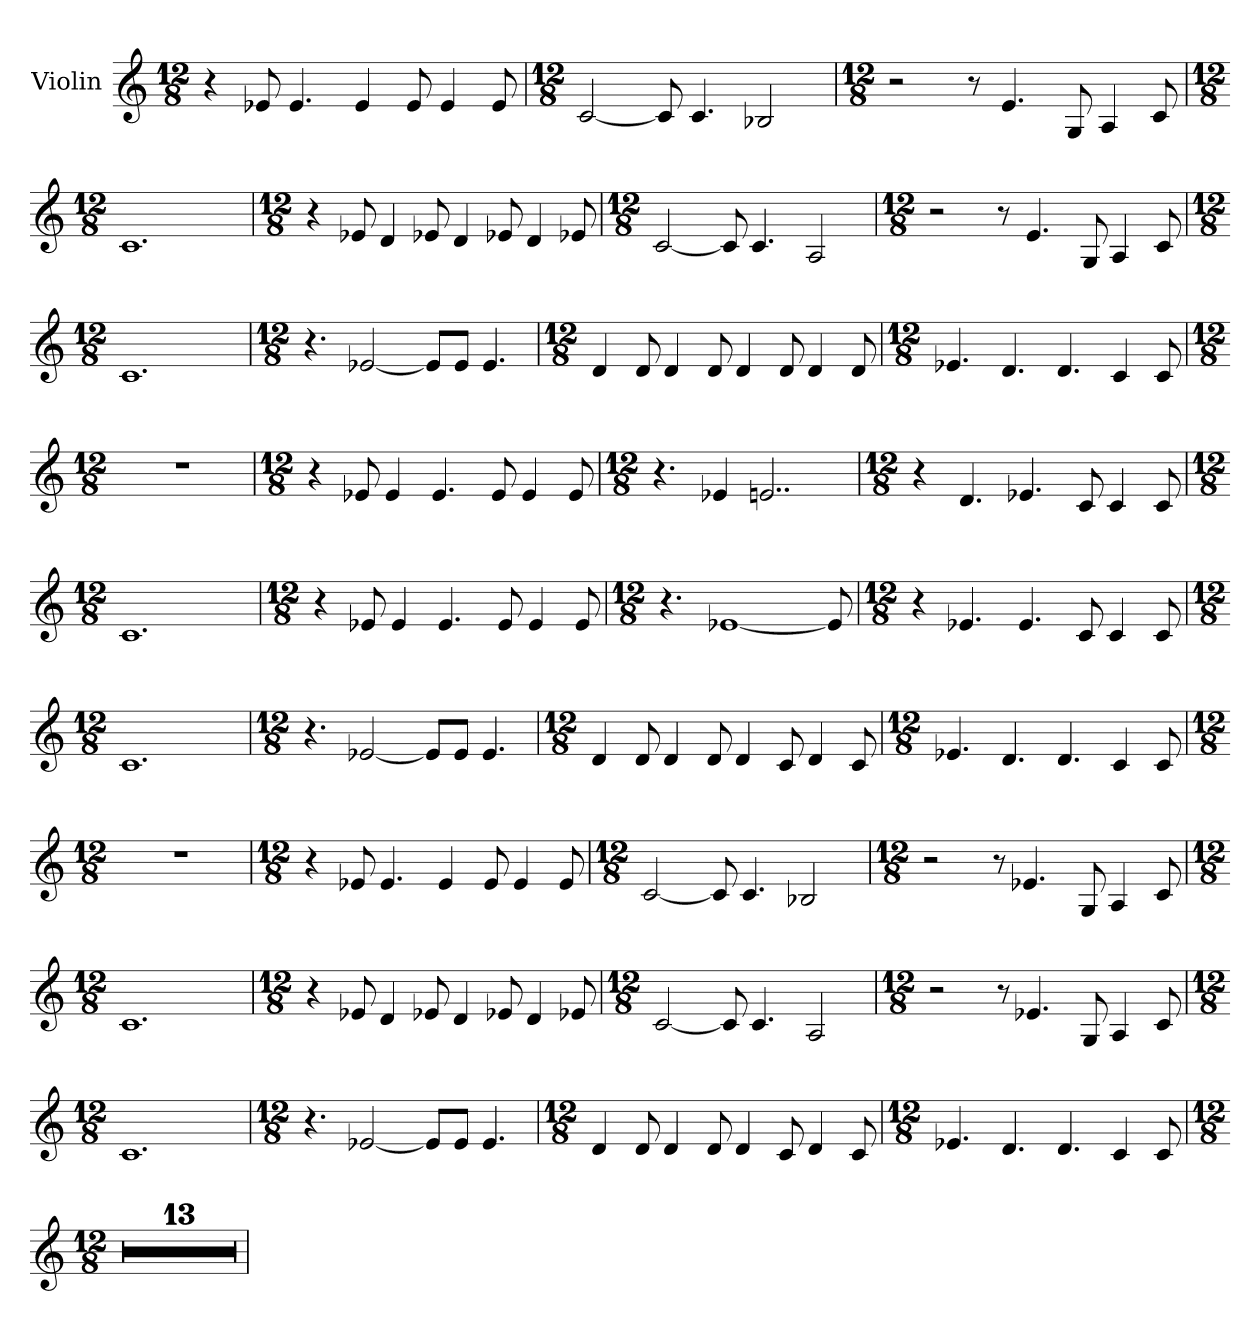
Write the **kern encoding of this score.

**kern
*part1
*staff1
*I"Violin
*I'Vln
*M12/8
=
4r
8e-X
4.e-
4e-
8e-
4e-
8e-
=
*M12/8
[2c
8c]
4.c
2B-X
=
*M12/8
2r
8r
4.e
8G
4A
8c
=
*M12/8
1.c
=
*M12/8
4r
8e-X
4d
8e-X
4d
8e-X
4d
8e-X
=
*M12/8
[2c
8c]
4.c
2A
=
*M12/8
2r
8r
4.e
8G
4A
8c
=
*M12/8
1.c
=
*M12/8
4.r
[2e-X
8e-L]
8e-J
4.e-
=
*M12/8
4d
8d
4d
8d
4d
8d
4d
8d
=
*M12/8
4.e-X
4.d
4.d
4c
8c
=
*M12/8
1.r
=
*M12/8
4r
8e-X
4e-
4.e-
8e-
4e-
8e-
=
*M12/8
4.r
4e-X
2..en
=
*M12/8
4r
4.d
4.e-X
8c
4c
8c
=
*M12/8
1.c
=
*M12/8
4r
8e-X
4e-
4.e-
8e-
4e-
8e-
=
*M12/8
4.r
[1e-X
8e-]
=
*M12/8
4r
4.e-X
4.e-
8c
4c
8c
=
*M12/8
1.c
=
*M12/8
4.r
[2e-X
8e-L]
8e-J
4.e-
=
*M12/8
4d
8d
4d
8d
4d
8c
4d
8c
=
*M12/8
4.e-X
4.d
4.d
4c
8c
=
*M12/8
1.r
=
*M12/8
4r
8e-X
4.e-
4e-
8e-
4e-
8e-
=
*M12/8
[2c
8c]
4.c
2B-X
=
*M12/8
2r
8r
4.e-X
8G
4A
8c
=
*M12/8
1.c
=
*M12/8
4r
8e-X
4d
8e-X
4d
8e-X
4d
8e-X
=
*M12/8
[2c
8c]
4.c
2A
=
*M12/8
2r
8r
4.e-X
8G
4A
8c
=
*M12/8
1.c
=
*M12/8
4.r
[2e-X
8e-L]
8e-J
4.e-
=
*M12/8
4d
8d
4d
8d
4d
8c
4d
8c
=
*M12/8
4.e-X
4.d
4.d
4c
8c
=
*M12/8
1.r
=
*M12/8
1.r
=
*M12/8
1.r
=
*M12/8
1.r
=
*M12/8
1.r
=
*M12/8
1.r
=
*M12/8
1.r
=
*M12/8
1.r
=
*M12/8
1.r
=
*M12/8
1.r
=
*M12/8
1.r
=
*M12/8
1.r
=
*M12/8
1.r
=
*-
